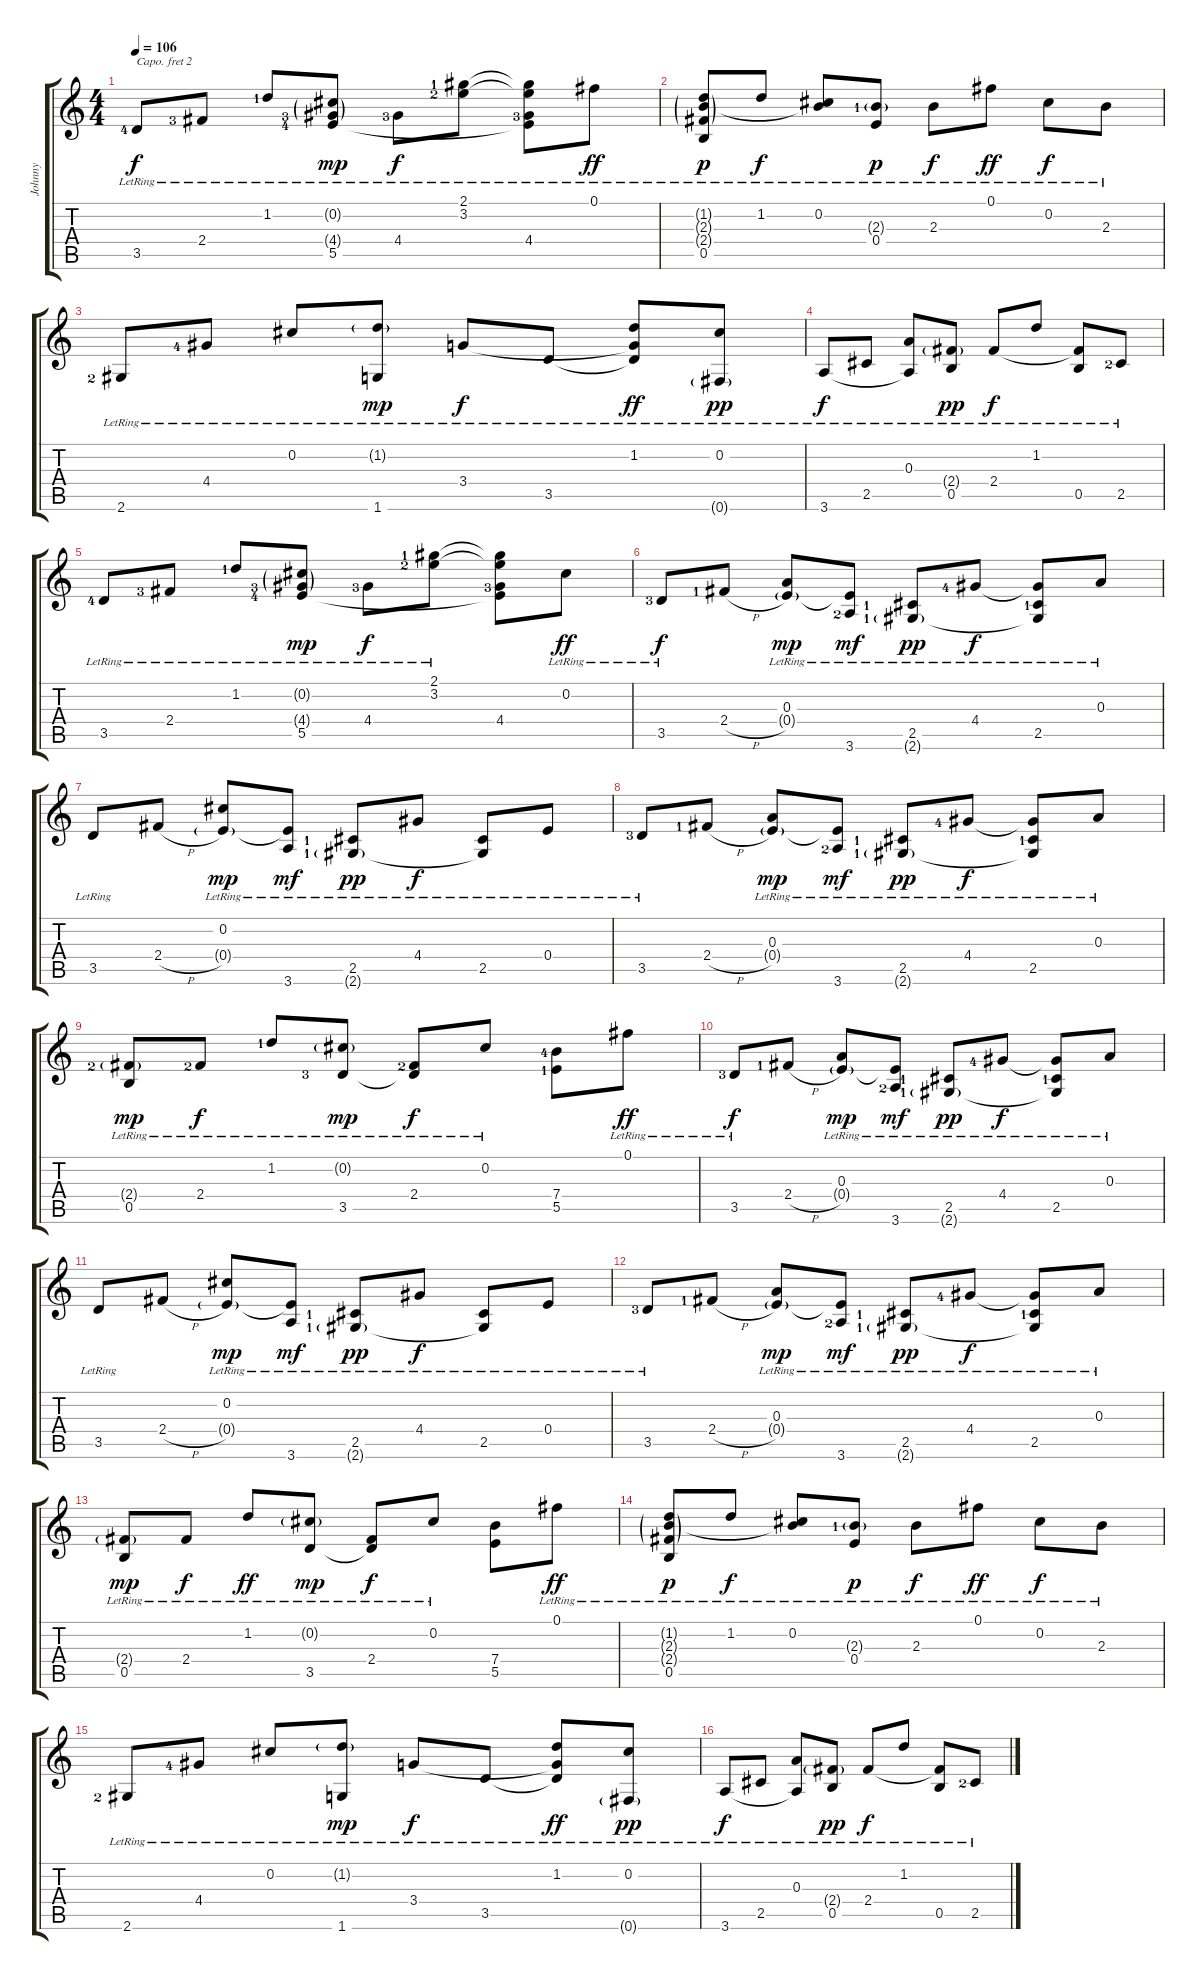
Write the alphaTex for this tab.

\track ("Johnny" "Johnny") {instrument electricguitarclean}
\staff {score tabs}
\capo 2
\tuning (E4 B3 G3 D3 A2 E2) {hide}
\ts (4 4)
\tempo 106
\clef g2
\ks c
3.5{lr lf 5}.8{dy f} 2.4{lr lf 4}.8 1.2{lr lf 2}.8 (0.2{g lr} 4.4{g lr lf 4} 5.5{lr lf 5}).8{dy mp} 4.4{lr lf 4}.8{dy f} (2.1{lr lf 2} 3.2{lr lf 3}).8 (2.1{t} 3.2{t} 4.4{lr lf 4} 5.5{t}).8 0.1{lr}.8{dy ff} |
(1.2{g lr} 2.3{g lr} 2.4{g lr} 0.5{lr}).8{dy p} 1.2{lr}.8{dy f} (0.2{lr} 2.3{t}).8 (2.3{g lr lf 2} 0.4{lr}).8{dy p} 2.3{lr}.8{dy f} 0.1{lr}.8{dy ff} 0.2{lr}.8{dy f} 2.3{lr}.8 |
2.6{lr lf 3}.8 4.4{lr lf 5}.8 0.2{lr}.8 (1.2{g lr} 1.6{lr}).8{dy mp} 3.4{lr}.8{dy f} 3.5{lr}.8 (1.2{lr} 3.4{t} 3.5{t}).8{dy ff} (0.2{lr} 0.6{g lr}).8{dy pp} |
3.6{lr}.8{dy f} 2.5{lr}.8 (0.3{lr} 3.6{t}).8 (2.4{g lr} 0.5{lr}).8{dy pp} 2.4{lr}.8{dy f} 1.2{lr}.8 (2.4{t} 0.5{lr}).8 2.5{lr lf 3}.8 |
3.5{lr lf 5}.8 2.4{lr lf 4}.8 1.2{lr lf 2}.8 (0.2{g lr} 4.4{g lr lf 4} 5.5{lr lf 5}).8{dy mp} 4.4{lr lf 4}.8{dy f} (2.1{lr lf 2} 3.2{lr lf 3}).8 (2.1{t} 3.2{t} 4.4{lf 4} 5.5{t}).8 0.2{lr}.8{dy ff} |
3.5{lr lf 4}.8{dy f} 2.4{h lf 2}.8 (0.3{lr} 0.4{g}).8{dy mp} (0.4{t} 3.6{lr lf 3}).8{dy mf} (2.5{lr lf 2} 2.6{g lf 2}).8{dy pp} 4.4{lr lf 5}.8{dy f} (4.4{t} 2.5{lr lf 2} 2.6{t}).8 0.3{lr}.8 |
3.5{lr}.8 2.4{h}.8 (0.2{lr} 0.4{g}).8{dy mp} (0.4{t} 3.6{lr}).8{dy mf} (2.5{lr lf 2} 2.6{g lf 2}).8{dy pp} 4.4{lr}.8{dy f} (2.5{lr} 2.6{t}).8 0.4{lr}.8 |
3.5{lr lf 4}.8 2.4{h lf 2}.8 (0.3{lr} 0.4{g}).8{dy mp} (0.4{t} 3.6{lr lf 3}).8{dy mf} (2.5{lr lf 2} 2.6{g lf 2}).8{dy pp} 4.4{lr lf 5}.8{dy f} (4.4{t} 2.5{lr lf 2} 2.6{t}).8 0.3{lr}.8 |
(2.4{g lr lf 3} 0.5{lr}).8{dy mp} 2.4{lr lf 3}.8{dy f} 1.2{lr lf 2}.8 (0.2{g lr} 3.5{lr lf 4}).8{dy mp} (2.4{lr lf 3} 3.5{t}).8{dy f} 0.2{lr}.8 (7.4{lf 5} 5.5{lf 2}).8 0.1{lr}.8{dy ff} |
3.5{lr lf 4}.8{dy f} 2.4{h lf 2}.8 (0.3{lr} 0.4{g}).8{dy mp} (0.4{t} 3.6{lr lf 3}).8{dy mf} (2.5{lr lf 2} 2.6{g lf 2}).8{dy pp} 4.4{lr lf 5}.8{dy f} (4.4{t} 2.5{lr lf 2} 2.6{t}).8 0.3{lr}.8 |
3.5{lr}.8 2.4{h}.8 (0.2{lr} 0.4{g}).8{dy mp} (0.4{t} 3.6{lr}).8{dy mf} (2.5{lr lf 2} 2.6{g lf 2}).8{dy pp} 4.4{lr}.8{dy f} (2.5{lr} 2.6{t}).8 0.4{lr}.8 |
3.5{lr lf 4}.8 2.4{h lf 2}.8 (0.3{lr} 0.4{g}).8{dy mp} (0.4{t} 3.6{lr lf 3}).8{dy mf} (2.5{lr lf 2} 2.6{g lf 2}).8{dy pp} 4.4{lr lf 5}.8{dy f} (4.4{t} 2.5{lr lf 2} 2.6{t}).8 0.3{lr}.8 |
(2.4{g lr} 0.5{lr}).8{dy mp} 2.4{lr}.8{dy f} 1.2{lr}.8{dy ff} (0.2{g lr} 3.5{lr}).8{dy mp} (2.4{lr} 3.5{t}).8{dy f} 0.2{lr}.8 (7.4 5.5).8 0.1{lr}.8{dy ff} |
(1.2{g lr} 2.3{g lr} 2.4{g lr} 0.5{lr}).8{dy p} 1.2{lr}.8{dy f} (0.2{lr} 2.3{t}).8 (2.3{g lr lf 2} 0.4{lr}).8{dy p} 2.3{lr}.8{dy f} 0.1{lr}.8{dy ff} 0.2{lr}.8{dy f} 2.3{lr}.8 |
2.6{lr lf 3}.8 4.4{lr lf 5}.8 0.2{lr}.8 (1.2{g lr} 1.6{lr}).8{dy mp} 3.4{lr}.8{dy f} 3.5{lr}.8 (1.2{lr} 3.4{t} 3.5{t}).8{dy ff} (0.2{lr} 0.6{g lr}).8{dy pp} |
3.6{lr}.8{dy f} 2.5{lr}.8 (0.3{lr} 3.6{t}).8 (2.4{g lr} 0.5{lr}).8{dy pp} 2.4{lr}.8{dy f} 1.2{lr}.8 (2.4{t} 0.5{lr}).8 2.5{lr lf 3}.8
